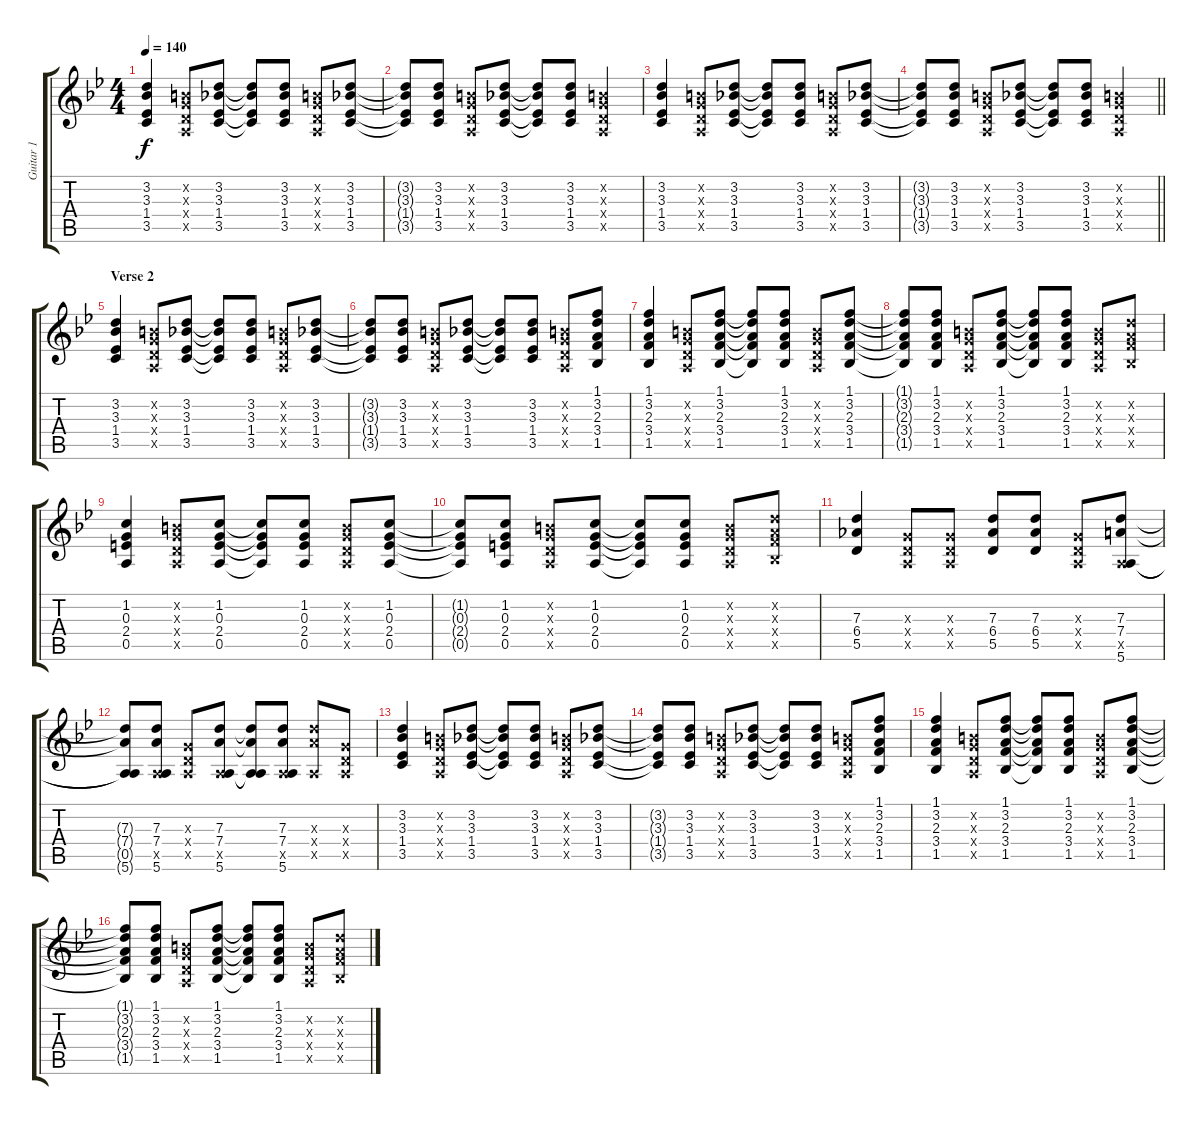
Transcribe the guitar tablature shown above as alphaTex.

\track ("Guitar 1" "Guitar 1") {instrument acousticguitarsteel}
\staff {score tabs}
\tuning (E4 B3 G3 D3 A2 E2) {hide}
\ts (4 4)
\tempo 140
\clef g2
\ks bb
(3.2 3.3 1.4 3.5).4{dy f} (0.2{x} 0.3{x} 0.4{x} 0.5{x}).8 (3.2 3.3 1.4 3.5).8 (3.2{t} 3.3{t} 1.4{t} 3.5{t}).8 (3.2 3.3 1.4 3.5).8 (0.2{x} 0.3{x} 0.4{x} 0.5{x}).8 (3.2 3.3 1.4 3.5).8 |
(3.2{t} 3.3{t} 1.4{t} 3.5{t}).8 (3.2 3.3 1.4 3.5).8 (0.2{x} 0.3{x} 0.4{x} 0.5{x}).8 (3.2 3.3 1.4 3.5).8 (3.2{t} 3.3{t} 1.4{t} 3.5{t}).8 (3.2 3.3 1.4 3.5).8 (0.2{x} 0.3{x} 0.4{x} 0.5{x}).4 |
(3.2 3.3 1.4 3.5).4 (0.2{x} 0.3{x} 0.4{x} 0.5{x}).8 (3.2 3.3 1.4 3.5).8 (3.2{t} 3.3{t} 1.4{t} 3.5{t}).8 (3.2 3.3 1.4 3.5).8 (0.2{x} 0.3{x} 0.4{x} 0.5{x}).8 (3.2 3.3 1.4 3.5).8 |
\barLineRight lightlight
(3.2{t} 3.3{t} 1.4{t} 3.5{t}).8 (3.2 3.3 1.4 3.5).8 (0.2{x} 0.3{x} 0.4{x} 0.5{x}).8 (3.2 3.3 1.4 3.5).8 (3.2{t} 3.3{t} 1.4{t} 3.5{t}).8 (3.2 3.3 1.4 3.5).8 (0.2{x} 0.3{x} 0.4{x} 0.5{x}).4 |
\section ("" "Verse 2")
(3.2 3.3 1.4 3.5).4 (0.2{x} 0.3{x} 0.4{x} 0.5{x}).8 (3.2 3.3 1.4 3.5).8 (3.2{t} 3.3{t} 1.4{t} 3.5{t}).8 (3.2 3.3 1.4 3.5).8 (0.2{x} 0.3{x} 0.4{x} 0.5{x}).8 (3.2 3.3 1.4 3.5).8 |
(3.2{t} 3.3{t} 1.4{t} 3.5{t}).8 (3.2 3.3 1.4 3.5).8 (0.2{x} 0.3{x} 0.4{x} 0.5{x}).8 (3.2 3.3 1.4 3.5).8 (3.2{t} 3.3{t} 1.4{t} 3.5{t}).8 (3.2 3.3 1.4 3.5).8 (0.2{x} 0.3{x} 0.4{x} 0.5{x}).8 (1.1 3.2 2.3 3.4 1.5).8 |
(1.1 3.2 2.3 3.4 1.5).4 (0.2{x} 0.3{x} 0.4{x} 0.5{x}).8 (1.1 3.2 2.3 3.4 1.5).8 (1.1{t} 3.2{t} 2.3{t} 3.4{t} 1.5{t}).8 (1.1 3.2 2.3 3.4 1.5).8 (0.2{x} 0.3{x} 0.4{x} 0.5{x}).8 (1.1 3.2 2.3 3.4 1.5).8 |
(1.1{t} 3.2{t} 2.3{t} 3.4{t} 1.5{t}).8 (1.1 3.2 2.3 3.4 1.5).8 (0.2{x} 0.3{x} 0.4{x} 0.5{x}).8 (1.1 3.2 2.3 3.4 1.5).8 (1.1{t} 3.2{t} 2.3{t} 3.4{t} 1.5{t}).8 (1.1 3.2 2.3 3.4 1.5).8 (0.2{x} 0.3{x} 0.4{x} 0.5{x}).8 (3.2{x} 2.3{x} 3.4{x} 1.5{x}).8 |
(1.2 0.3 2.4 0.5).4 (0.2{x} 0.3{x} 0.4{x} 0.5{x}).8 (1.2 0.3 2.4 0.5).8 (1.2{t} 0.3{t} 2.4{t} 0.5{t}).8 (1.2 0.3 2.4 0.5).8 (0.2{x} 0.3{x} 0.4{x} 0.5{x}).8 (1.2 0.3 2.4 0.5).8 |
(1.2{t} 0.3{t} 2.4{t} 0.5{t}).8 (1.2 0.3 2.4 0.5).8 (0.2{x} 0.3{x} 0.4{x} 0.5{x}).8 (1.2 0.3 2.4 0.5).8 (1.2{t} 0.3{t} 2.4{t} 0.5{t}).8 (1.2 0.3 2.4 0.5).8 (0.2{x} 0.3{x} 0.4{x} 0.5{x}).8 (3.2{x} 2.3{x} 3.4{x} 1.5{x}).8 |
(7.3 6.4 5.5).4 (0.3{x} 0.4{x} 0.5{x}).8 (0.3{x} 0.4{x} 0.5{x}).8 (7.3 6.4 5.5).8 (7.3 6.4 5.5).8 (0.3{x} 0.4{x} 0.5{x}).8 (7.3 7.4 0.5{x} 5.6).8 |
(7.3{t} 7.4{t} 0.5{t} 5.6{t}).8 (7.3 7.4 0.5{x} 5.6).8 (0.3{x} 0.4{x} 0.5{x}).8 (7.3 7.4 0.5{x} 5.6).8 (7.3{t} 7.4{t} 0.5{t} 5.6{t}).8 (7.3 7.4 0.5{x} 5.6).8 (7.3{x} 7.4{x} 0.5{x}).8 (0.3{x} 0.4{x} 0.5{x}).8 |
(3.2 3.3 1.4 3.5).4 (0.2{x} 0.3{x} 0.4{x} 0.5{x}).8 (3.2 3.3 1.4 3.5).8 (3.2{t} 3.3{t} 1.4{t} 3.5{t}).8 (3.2 3.3 1.4 3.5).8 (0.2{x} 0.3{x} 0.4{x} 0.5{x}).8 (3.2 3.3 1.4 3.5).8 |
(3.2{t} 3.3{t} 1.4{t} 3.5{t}).8 (3.2 3.3 1.4 3.5).8 (0.2{x} 0.3{x} 0.4{x} 0.5{x}).8 (3.2 3.3 1.4 3.5).8 (3.2{t} 3.3{t} 1.4{t} 3.5{t}).8 (3.2 3.3 1.4 3.5).8 (0.2{x} 0.3{x} 0.4{x} 0.5{x}).8 (1.1 3.2 2.3 3.4 1.5).8 |
(1.1 3.2 2.3 3.4 1.5).4 (0.2{x} 0.3{x} 0.4{x} 0.5{x}).8 (1.1 3.2 2.3 3.4 1.5).8 (1.1{t} 3.2{t} 2.3{t} 3.4{t} 1.5{t}).8 (1.1 3.2 2.3 3.4 1.5).8 (0.2{x} 0.3{x} 0.4{x} 0.5{x}).8 (1.1 3.2 2.3 3.4 1.5).8 |
(1.1{t} 3.2{t} 2.3{t} 3.4{t} 1.5{t}).8 (1.1 3.2 2.3 3.4 1.5).8 (0.2{x} 0.3{x} 0.4{x} 0.5{x}).8 (1.1 3.2 2.3 3.4 1.5).8 (1.1{t} 3.2{t} 2.3{t} 3.4{t} 1.5{t}).8 (1.1 3.2 2.3 3.4 1.5).8 (0.2{x} 0.3{x} 0.4{x} 0.5{x}).8 (3.2{x} 2.3{x} 3.4{x} 1.5{x}).8
